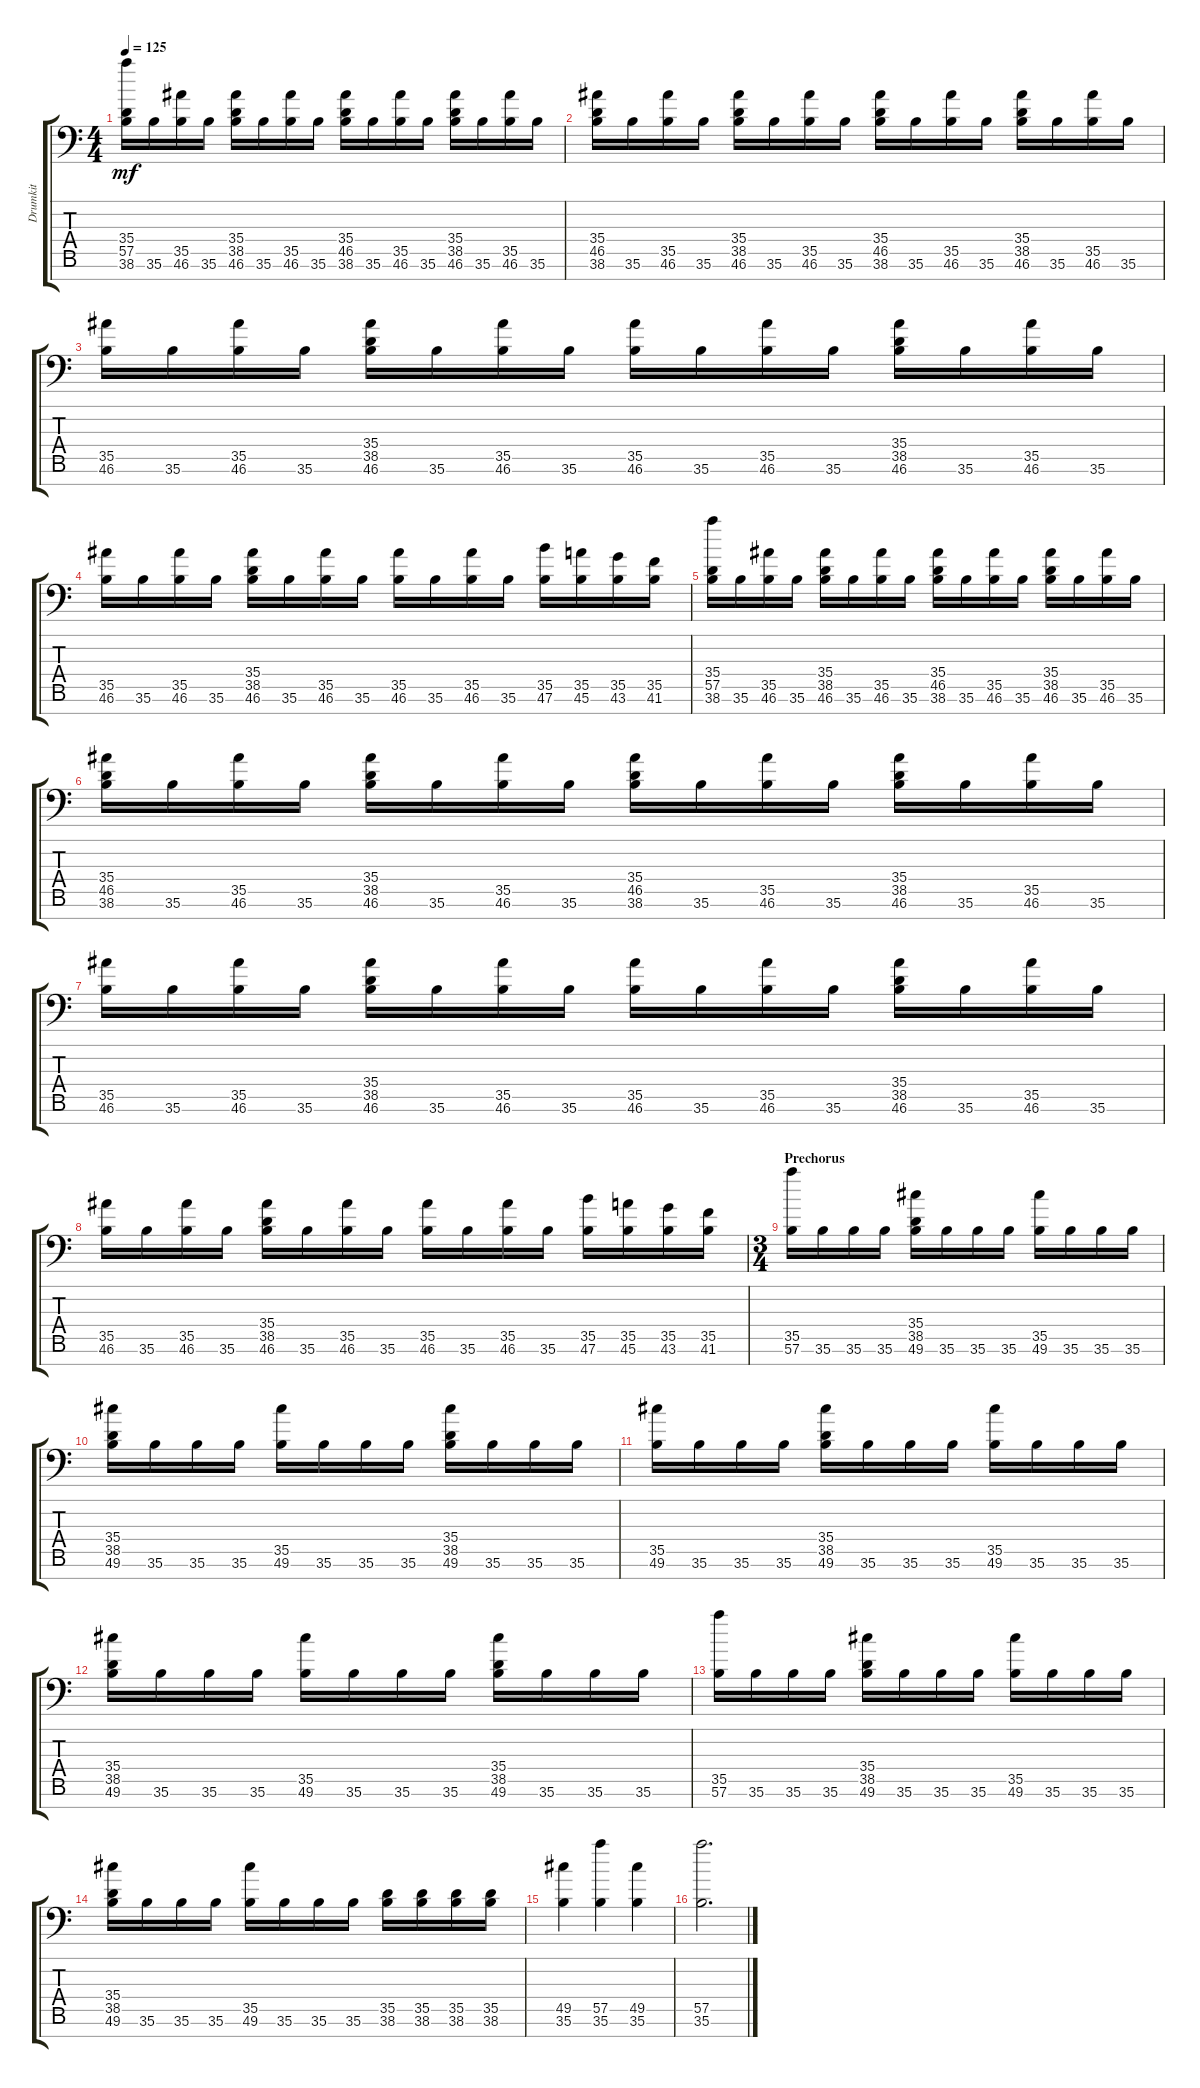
\track ("Drumkit" "Drumkit") {instrument acousticgrandpiano}
\staff {score tabs}
\tuning (C-1 C-1 C-1 C-1 C-1 C-1 C-1) {hide}
\ts (4 4)
\tempo 125
\clef f4
\ks c
(35.4 57.5 38.6).16{dy mf} 35.6.16 (35.5 46.6).16 35.6.16 (35.4 38.5 46.6).16 35.6.16 (35.5 46.6).16 35.6.16 (35.4 46.5 38.6).16 35.6.16 (35.5 46.6).16 35.6.16 (35.4 38.5 46.6).16 35.6.16 (35.5 46.6).16 35.6.16 |
(35.4 46.5 38.6).16 35.6.16 (35.5 46.6).16 35.6.16 (35.4 38.5 46.6).16 35.6.16 (35.5 46.6).16 35.6.16 (35.4 46.5 38.6).16 35.6.16 (35.5 46.6).16 35.6.16 (35.4 38.5 46.6).16 35.6.16 (35.5 46.6).16 35.6.16 |
(35.5 46.6).16 35.6.16 (35.5 46.6).16 35.6.16 (35.4 38.5 46.6).16 35.6.16 (35.5 46.6).16 35.6.16 (35.5 46.6).16 35.6.16 (35.5 46.6).16 35.6.16 (35.4 38.5 46.6).16 35.6.16 (35.5 46.6).16 35.6.16 |
(35.5 46.6).16 35.6.16 (35.5 46.6).16 35.6.16 (35.4 38.5 46.6).16 35.6.16 (35.5 46.6).16 35.6.16 (35.5 46.6).16 35.6.16 (35.5 46.6).16 35.6.16 (35.5 47.6).16 (35.5 45.6).16 (35.5 43.6).16 (35.5 41.6).16 |
(35.4 57.5 38.6).16 35.6.16 (35.5 46.6).16 35.6.16 (35.4 38.5 46.6).16 35.6.16 (35.5 46.6).16 35.6.16 (35.4 46.5 38.6).16 35.6.16 (35.5 46.6).16 35.6.16 (35.4 38.5 46.6).16 35.6.16 (35.5 46.6).16 35.6.16 |
(35.4 46.5 38.6).16 35.6.16 (35.5 46.6).16 35.6.16 (35.4 38.5 46.6).16 35.6.16 (35.5 46.6).16 35.6.16 (35.4 46.5 38.6).16 35.6.16 (35.5 46.6).16 35.6.16 (35.4 38.5 46.6).16 35.6.16 (35.5 46.6).16 35.6.16 |
(35.5 46.6).16 35.6.16 (35.5 46.6).16 35.6.16 (35.4 38.5 46.6).16 35.6.16 (35.5 46.6).16 35.6.16 (35.5 46.6).16 35.6.16 (35.5 46.6).16 35.6.16 (35.4 38.5 46.6).16 35.6.16 (35.5 46.6).16 35.6.16 |
(35.5 46.6).16 35.6.16 (35.5 46.6).16 35.6.16 (35.4 38.5 46.6).16 35.6.16 (35.5 46.6).16 35.6.16 (35.5 46.6).16 35.6.16 (35.5 46.6).16 35.6.16 (35.5 47.6).16 (35.5 45.6).16 (35.5 43.6).16 (35.5 41.6).16 |
\ts (3 4)
\section ("" "Prechorus")
(35.5 57.6).16 35.6.16 35.6.16 35.6.16 (35.4 38.5 49.6).16 35.6.16 35.6.16 35.6.16 (35.5 49.6).16 35.6.16 35.6.16 35.6.16 |
(35.4 38.5 49.6).16 35.6.16 35.6.16 35.6.16 (35.5 49.6).16 35.6.16 35.6.16 35.6.16 (35.4 38.5 49.6).16 35.6.16 35.6.16 35.6.16 |
(35.5 49.6).16 35.6.16 35.6.16 35.6.16 (35.4 38.5 49.6).16 35.6.16 35.6.16 35.6.16 (35.5 49.6).16 35.6.16 35.6.16 35.6.16 |
(35.4 38.5 49.6).16 35.6.16 35.6.16 35.6.16 (35.5 49.6).16 35.6.16 35.6.16 35.6.16 (35.4 38.5 49.6).16 35.6.16 35.6.16 35.6.16 |
(35.5 57.6).16 35.6.16 35.6.16 35.6.16 (35.4 38.5 49.6).16 35.6.16 35.6.16 35.6.16 (35.5 49.6).16 35.6.16 35.6.16 35.6.16 |
(35.4 38.5 49.6).16 35.6.16 35.6.16 35.6.16 (35.5 49.6).16 35.6.16 35.6.16 35.6.16 (35.5 38.6).16 (35.5 38.6).16 (35.5 38.6).16 (35.5 38.6).16 |
(49.5 35.6).4 (57.5 35.6).4 (49.5 35.6).4 |
(57.5 35.6).2{d}
